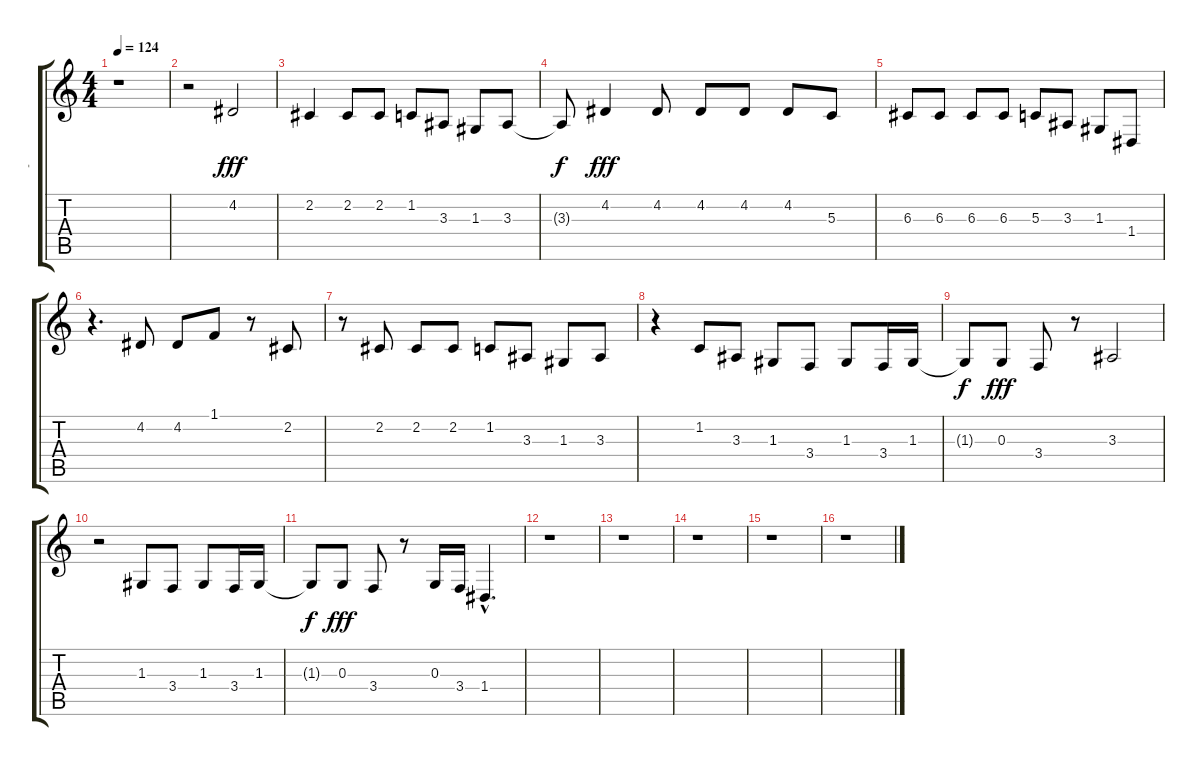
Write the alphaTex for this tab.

\track ("-" "-") {instrument orchestralharp}
\staff {score tabs}
\tuning (E4 B3 G3 D3 A2 E2) {hide}
\ts (4 4)
\tempo 124
\clef g2
\ks c
r.1{dy fff} |
r.2 4.2.2{volume 16} |
2.2.4 2.2.8 2.2.8 1.2.8 3.3.8 1.3.8 3.3.8 |
3.3{t}.8{dy f} 4.2.4{dy fff} 4.2.8 4.2.8 4.2.8 4.2.8 5.3.8 |
6.3.8 6.3.8 6.3.8 6.3.8 5.3.8 3.3.8 1.3.8 1.4.8 |
r.4{d} 4.2.8 4.2.8 1.1.8 r.8 2.2.8 |
r.8 2.2.8 2.2.8 2.2.8 1.2.8 3.3.8 1.3.8 3.3.8 |
r.4 1.2.8 3.3.8 1.3.8 3.4.8 1.3.8 3.4.16 1.3.16 |
1.3{t}.8{dy f} 0.3.8{dy fff} 3.4.8 r.8 3.3.2 |
r.2 1.3.8 3.4.8 1.3.8 3.4.16 1.3.16 |
1.3{t}.8{dy f} 0.3.8{dy fff} 3.4.8 r.8 0.3.16 3.4.16 1.4{hac}.4{d} |
r.1 |
r.1 |
r.1 |
r.1 |
r.1
